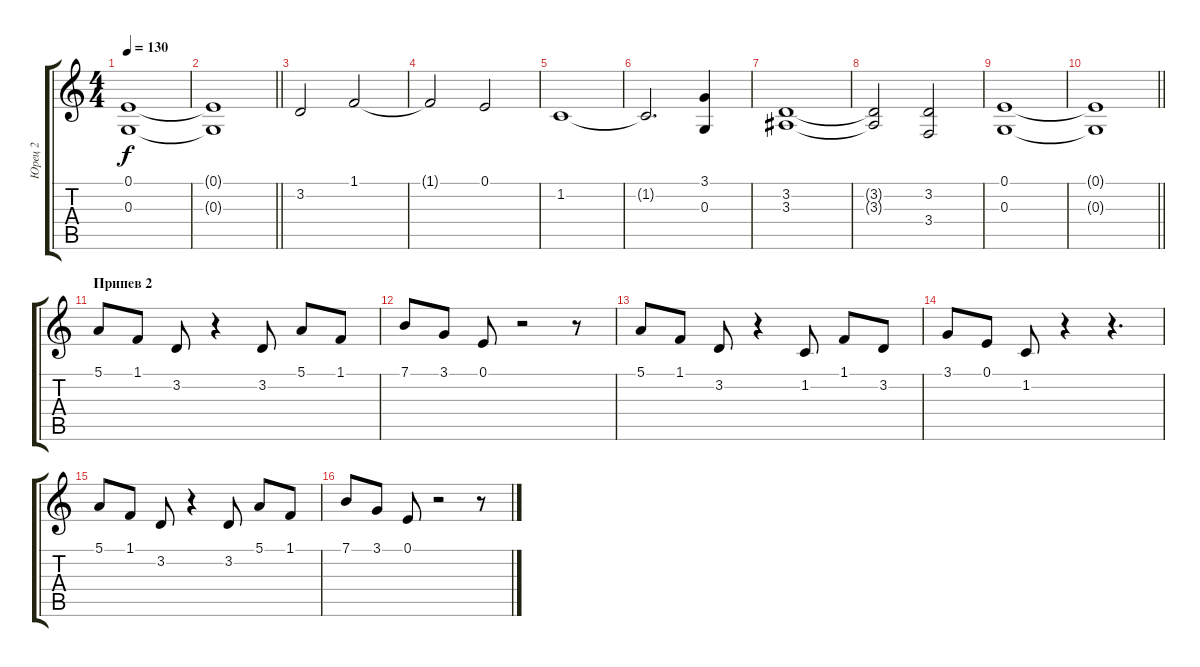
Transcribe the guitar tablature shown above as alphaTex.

\track ("Юрец 2" "Юрец 2") {instrument stringensemble1}
\staff {score tabs}
\tuning (E4 B3 G3 D3 A2 E2) {hide}
\ts (4 4)
\tempo 130
\clef g2
\ks c
(0.1 0.3).1{dy f} |
\barLineRight lightlight
(0.1{t} 0.3{t}).1 |
3.2.2 1.1.2 |
1.1{t}.2 0.1.2 |
1.2.1 |
1.2{t}.2{d} (3.1 0.3).4 |
(3.2 3.3).1 |
(3.2{t} 3.3{t}).2 (3.2 3.4).2 |
(0.1 0.3).1 |
\barLineRight lightlight
(0.1{t} 0.3{t}).1 |
\section ("" "Припев 2")
5.1.8 1.1.8 3.2.8 r.4 3.2.8 5.1.8 1.1.8 |
7.1.8 3.1.8 0.1.8 r.2 r.8 |
5.1.8 1.1.8 3.2.8 r.4 1.2.8 1.1.8 3.2.8 |
3.1.8 0.1.8 1.2.8 r.4 r.4{d} |
5.1.8 1.1.8 3.2.8 r.4 3.2.8 5.1.8 1.1.8 |
7.1.8 3.1.8 0.1.8 r.2 r.8
